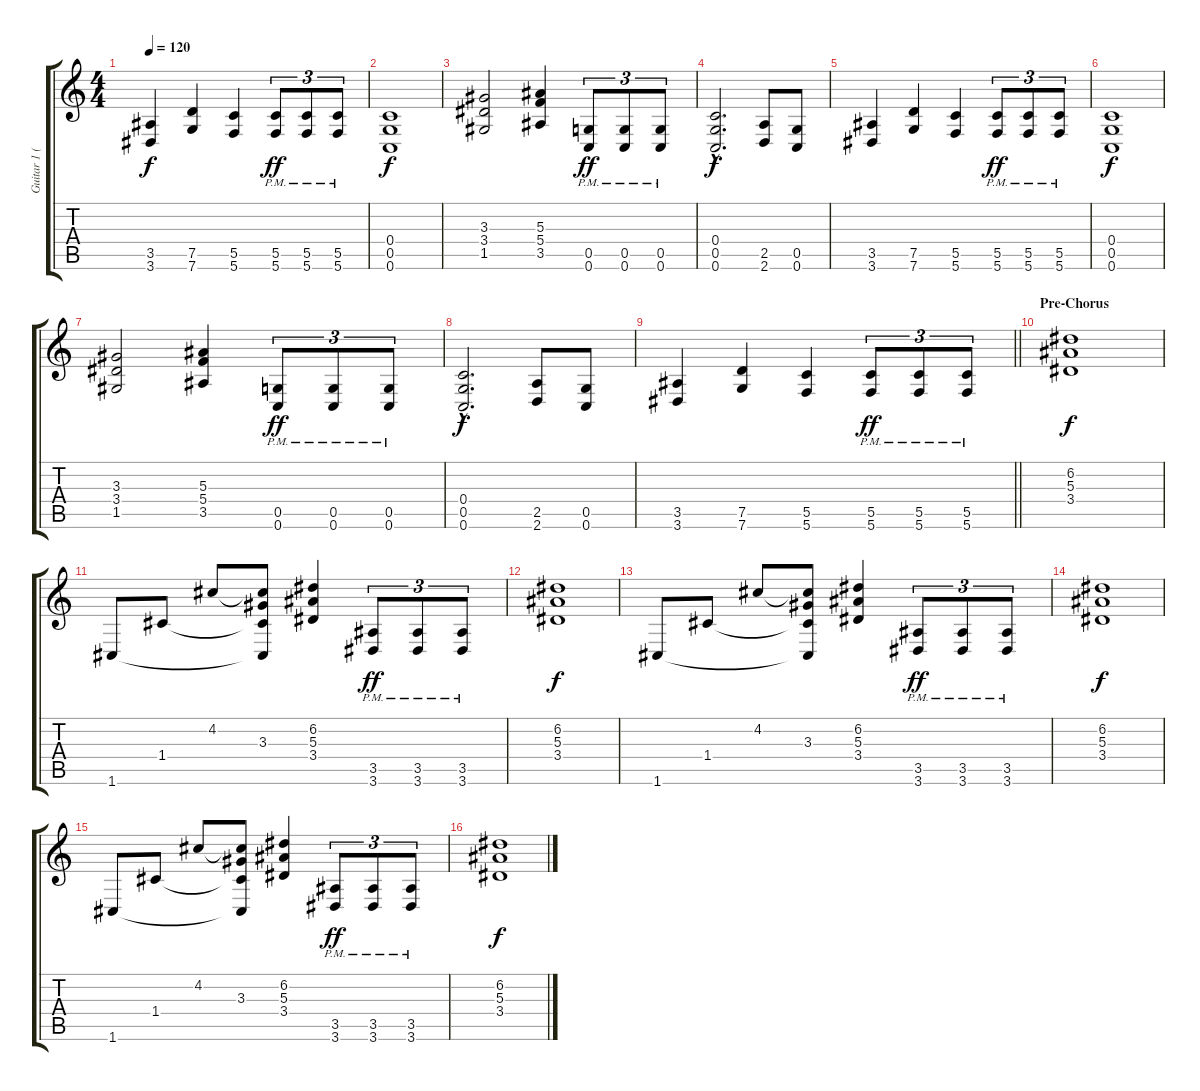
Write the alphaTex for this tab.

\track ("Guitar 1 (Rythm.)" "Guitar 1 (") {instrument distortionguitar}
\staff {score tabs}
\tuning (D4 A3 F3 C3 G2 C2) {hide}
\ts (4 4)
\tempo 120
\clef g2
\ks c
(3.5 3.6).4{dy f} (7.5 7.6).4 (5.5 5.6).4 (5.5{pm} 5.6{pm}).8{tu (3 2) dy ff} (5.5{pm} 5.6{pm}).8{tu (3 2)} (5.5{pm} 5.6{pm}).8{tu (3 2)} |
(0.4 0.5 0.6).1{dy f} |
(3.3 3.4 1.5).2 (5.3 5.4 3.5).4 (0.5{pm} 0.6{pm}).8{tu (3 2) dy ff} (0.5{pm} 0.6{pm}).8{tu (3 2)} (0.5{pm} 0.6{pm}).8{tu (3 2)} |
(0.4{hac} 0.5{hac} 0.6{hac}).2{d dy f} (2.5 2.6).8 (0.5 0.6).8 |
(3.5 3.6).4 (7.5 7.6).4 (5.5 5.6).4 (5.5{pm} 5.6{pm}).8{tu (3 2) dy ff} (5.5{pm} 5.6{pm}).8{tu (3 2)} (5.5{pm} 5.6{pm}).8{tu (3 2)} |
(0.4 0.5 0.6).1{dy f} |
(3.3 3.4 1.5).2 (5.3 5.4 3.5).4 (0.5{pm} 0.6{pm}).8{tu (3 2) dy ff} (0.5{pm} 0.6{pm}).8{tu (3 2)} (0.5{pm} 0.6{pm}).8{tu (3 2)} |
(0.4{hac} 0.5{hac} 0.6{hac}).2{d dy f} (2.5 2.6).8 (0.5 0.6).8 |
\barLineRight lightlight
(3.5 3.6).4 (7.5 7.6).4 (5.5 5.6).4 (5.5{pm} 5.6{pm}).8{tu (3 2) dy ff} (5.5{pm} 5.6{pm}).8{tu (3 2)} (5.5{pm} 5.6{pm}).8{tu (3 2)} |
\section ("" "Pre-Chorus")
(6.2 5.3 3.4).1{dy f} |
1.6.8 1.4.8 4.2.8 (4.2{t} 3.3 1.4{t} 1.6{t}).8 (6.2 5.3 3.4).4 (3.5{pm} 3.6{pm}).8{tu (3 2) dy ff} (3.5{pm} 3.6{pm}).8{tu (3 2)} (3.5{pm} 3.6{pm}).8{tu (3 2)} |
(6.2 5.3 3.4).1{dy f} |
1.6.8 1.4.8 4.2.8 (4.2{t} 3.3 1.4{t} 1.6{t}).8 (6.2 5.3 3.4).4 (3.5{pm} 3.6{pm}).8{tu (3 2) dy ff} (3.5{pm} 3.6{pm}).8{tu (3 2)} (3.5{pm} 3.6{pm}).8{tu (3 2)} |
(6.2 5.3 3.4).1{dy f} |
1.6.8 1.4.8 4.2.8 (4.2{t} 3.3 1.4{t} 1.6{t}).8 (6.2 5.3 3.4).4 (3.5{pm} 3.6{pm}).8{tu (3 2) dy ff} (3.5{pm} 3.6{pm}).8{tu (3 2)} (3.5{pm} 3.6{pm}).8{tu (3 2)} |
(6.2 5.3 3.4).1{dy f}
